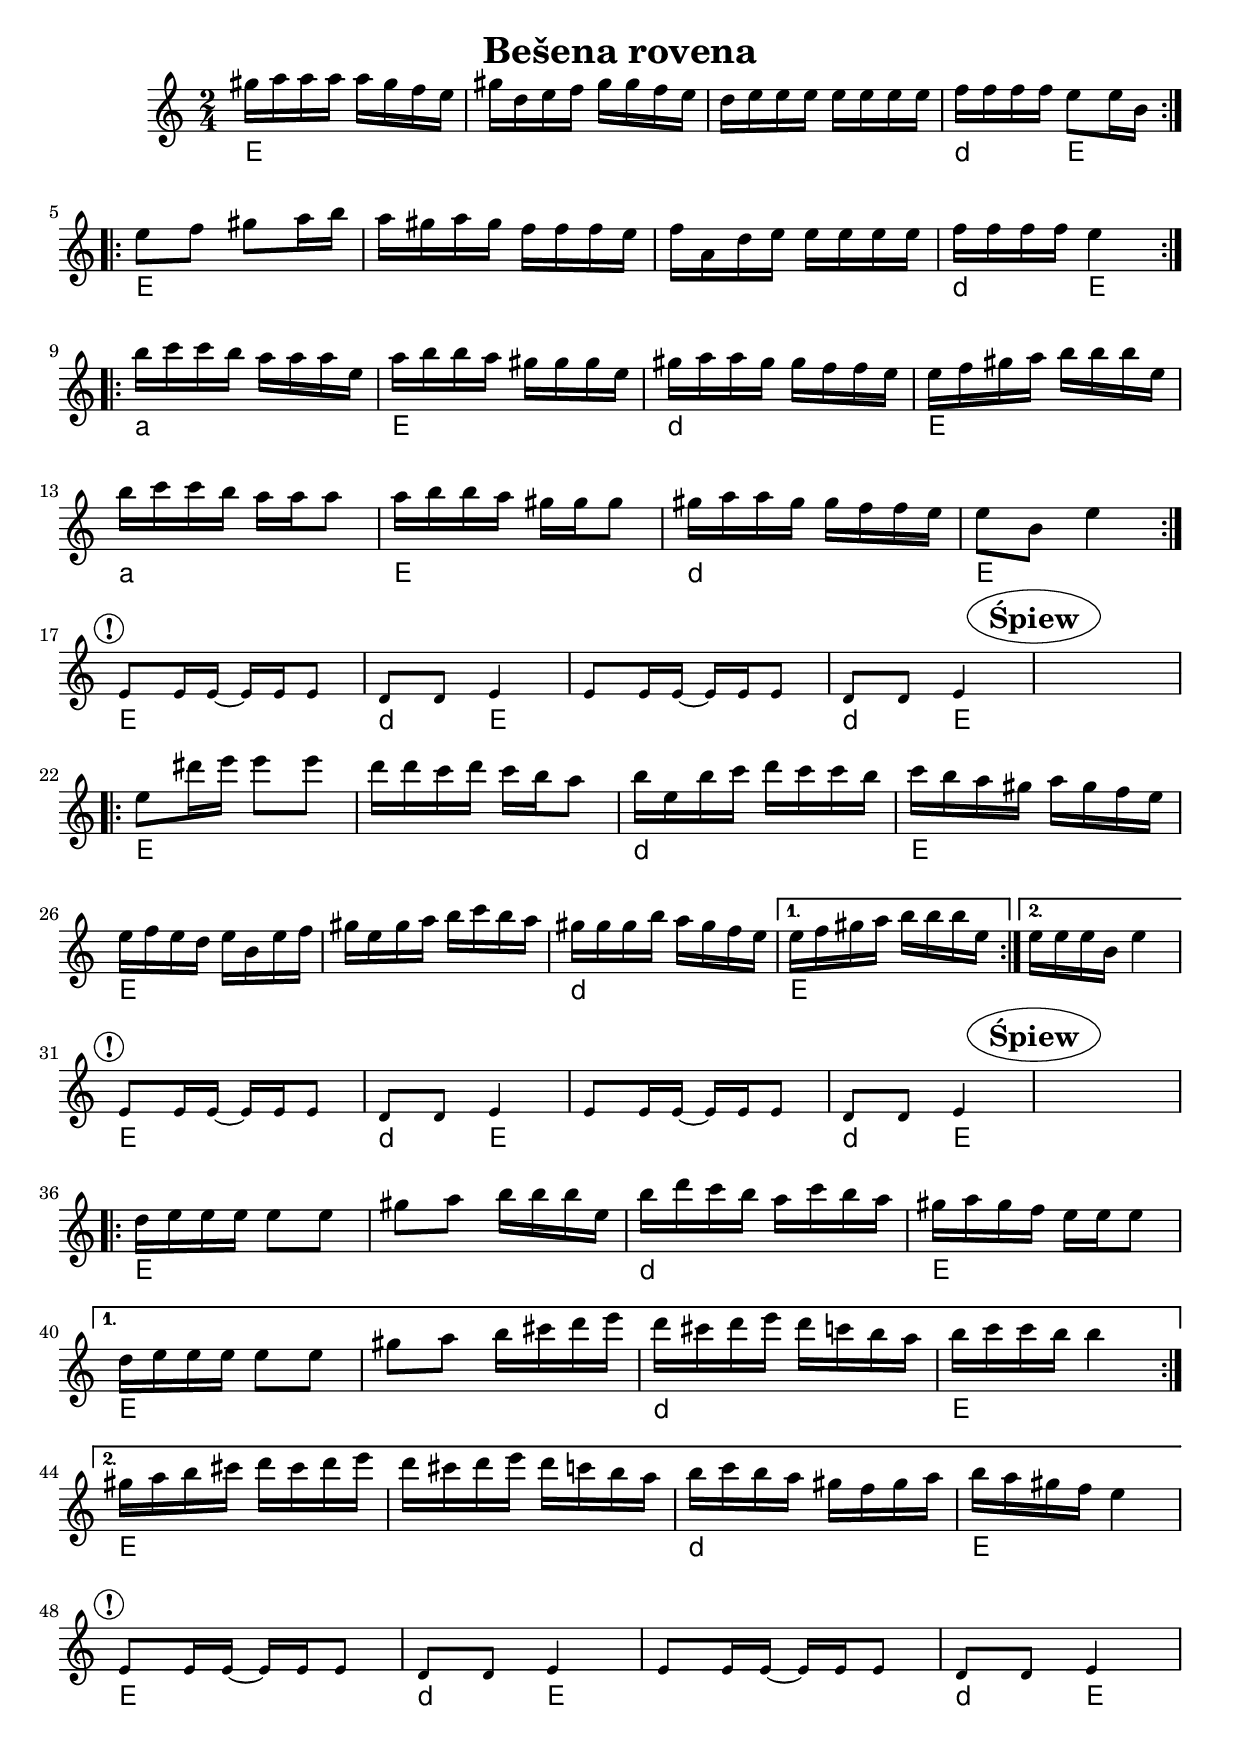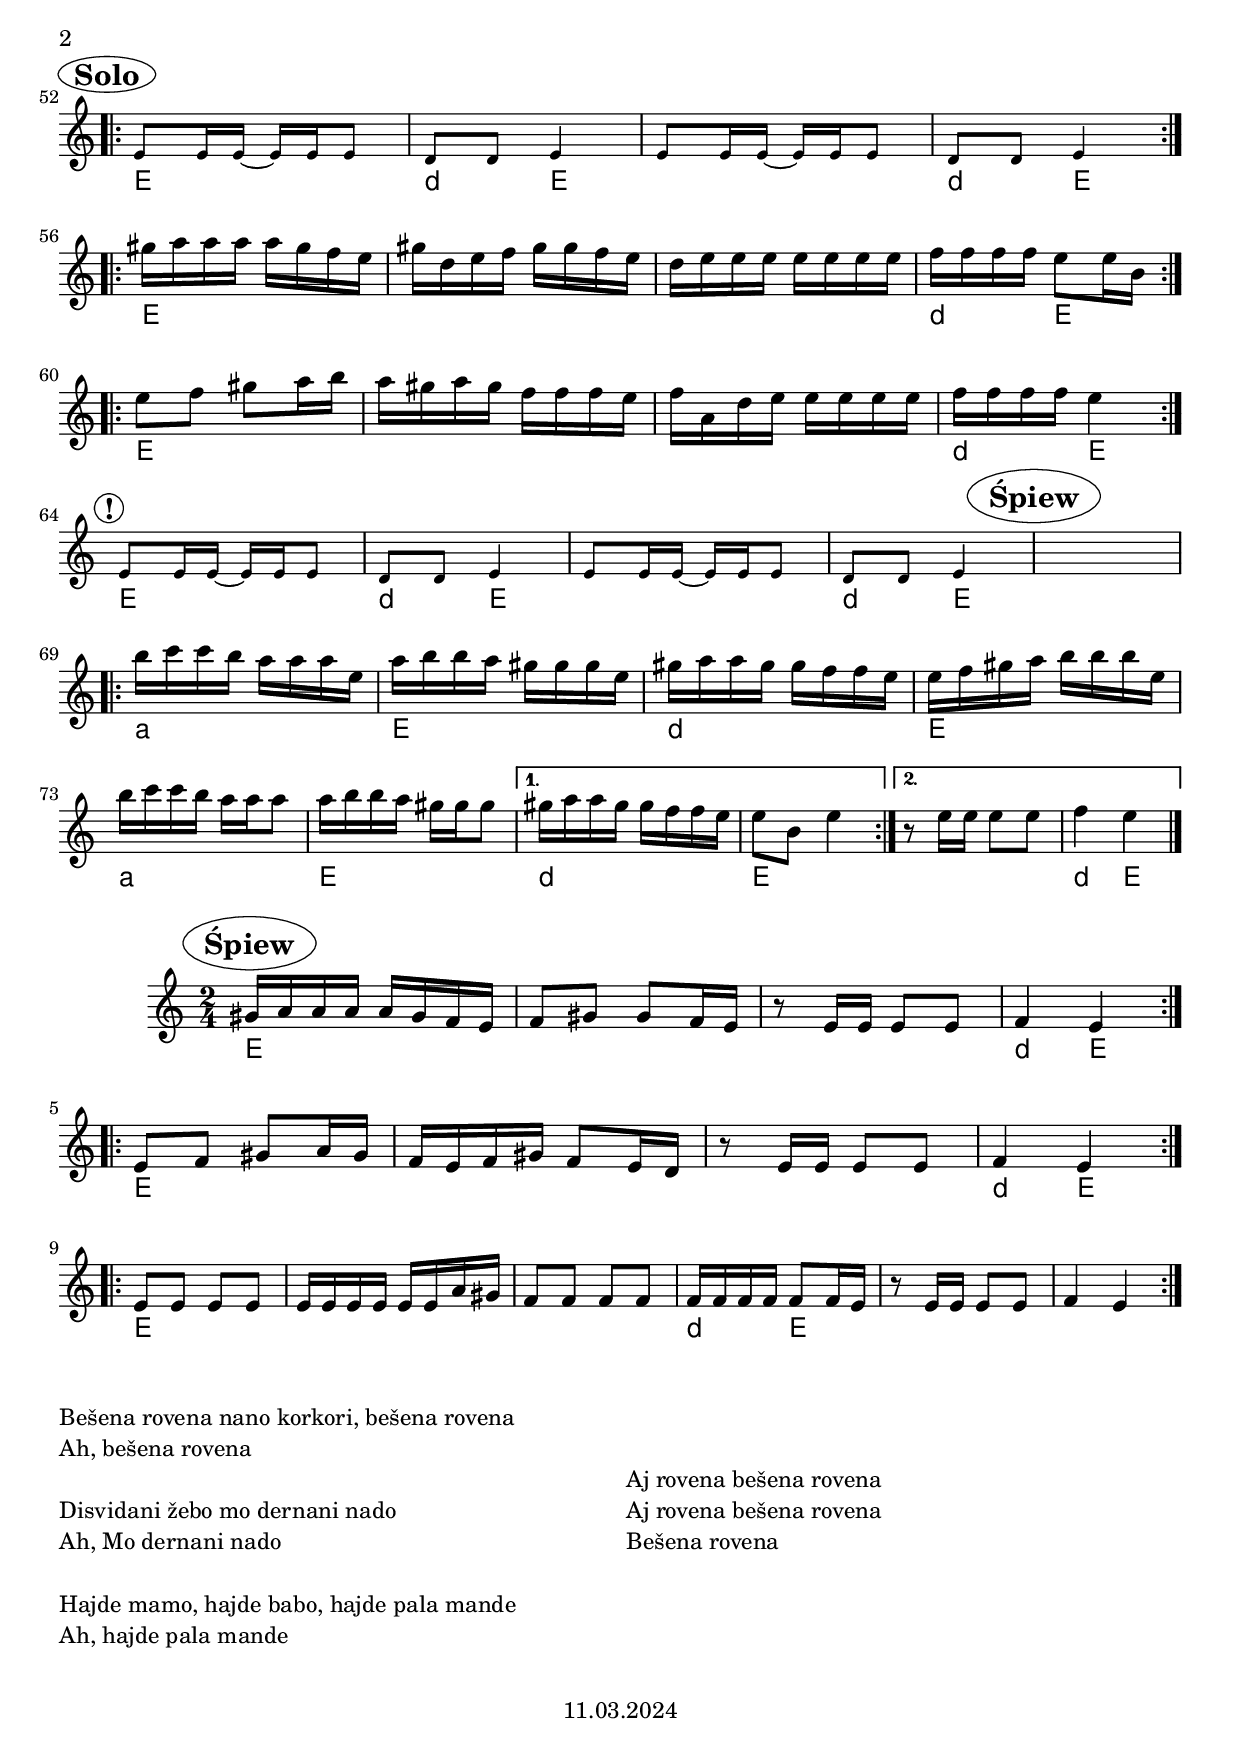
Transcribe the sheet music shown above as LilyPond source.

\version "2.22.1"
\include "deutsch.ly"

bandMelody = \relative c''' {
  \repeat volta 2 {
    gis16 a a a  a gis f e | gis d e f  gis gis f e |
    d e e e  e e e e | f f f f  e8 e16 h |
  }
  \repeat volta 2 {
    e8 f gis a16 h | a16 gis a gis  f f f e |
    f16 a, d e  e e e e | f f f f e4 |
  }
}
bandChords = \chordmode {
  e2 | e2 | e2 | d4:m e4 |
  e2 | e2 | e2 | d4:m e4 |
}

introMelody = \relative c' {
  \magnifyMusic 0.80 {
    e8 e16 e16~e16 e16 e8 | d8 d8 e4 |
    e8 e16 e16~e16 e16 e8 | d8 d8 e4 |
  }
}
introChords = \chordmode {
  e2 | d4:m e4 |
  e2 | d4:m e4 |
}

vocalMelody = \relative c'' {
  \clef treble
  \key a \minor
  \time 2/4

  \repeat volta 2 {
    gis16 a a a  a gis f e | f8 gis gis f16 e | r8 e16 e e8 e | f4 e |
  }
  \break
  \repeat volta 2 {
    e8 f gis a16 gis | f e f gis f8 e16 d | r8 e16 e e8 e | f4 e |
  }
  \break
  \repeat volta 2 {
    e8 e e e | e16 e e e e e a gis | f8 f f f | f16 f f f f8 f16 e | r8 e16 e e8 e | f4 e |
  }
}
vocalChords = \chordmode {
  \germanChords
  \set chordNameLowercaseMinor = ##t
  \set chordChanges = ##t

  e2 | e2 | e2 | d4:m e4 |
  e2 | e2 | e2 | d4:m e4 |
  e2 | e2 | e2 | d4:m e4 |
}

melody = \relative c''' {
  \clef treble
  \key a \minor
  \time 2/4

  \bandMelody
  \break

  \repeat volta 2 {
    h16 c c h  a a a e | a h h a  gis gis gis e |
    gis16 a a gis  gis f f e | e f gis a  h h h e, |
    h'16 c c h  a a a8 | a16 h h a  gis gis gis8 |
    gis16 a a gis  gis f f e | e8 h e4 |
  }
  \break

  \mark \markup { \circle { \bold ! } }
  \introMelody
  \mark \markup { \ellipse { \bold Śpiew } }
  s2
  \break

  \repeat volta 2 {
    e8 dis'16 e e8 e | d16 d c d c h a8 | h16 e, h' c d c c h | c h a gis a gis f e |
    e16 f e d e h e f | gis e gis a h c h a | gis gis gis h a gis f e |
  }
  \alternative {{
    e16 f gis a h h h e, |
  }{
    e16 e e h e4 |
  }}
  \break

  \mark \markup { \circle { \bold ! } }
  \introMelody
  \mark \markup { \ellipse { \bold Śpiew } }
  s2 |
  \break

  \repeat volta 2 {
    d16 e e e e8 e | gis8 a h16 h h e, | h'16 d c h  a c h a | gis a gis f e e e8 |
    \break
  }
  \alternative {{
    d16 e e e e8 e | gis8 a h16 cis d e | d cis d e  d c h a | h c c h h4 |
  } {
    gis16 a h cis  d cis d e | d cis d e  d c h a | h c h a  gis f gis a | h a gis f e4 |
  }}
  \break

  \mark \markup { \circle { \bold ! } }
  \introMelody
  \break

  \mark \markup { \ellipse { \bold Solo } }
  \repeat volta 4 {
    \introMelody
  }
  \break

  \bandMelody
  \break

  \mark \markup { \circle { \bold ! } }
  \introMelody
  \mark \markup { \ellipse { \bold Śpiew } }
  s2 |
  \break

  \repeat volta 2 {
    h'16 c c h  a a a e | a h h a  gis gis gis e |
    gis16 a a gis  gis f f e | e f gis a  h h h e, |
    h'16 c c h  a a a8 | a16 h h a  gis gis gis8 |
  }
  \alternative {
    { gis16 a a gis  gis f f e | e8 h e4 | }
    { r8 e16 e e8 e | f4 e | \bar "|." }
  }
}

melodyChords = \chordmode {
  \germanChords
  \set chordNameLowercaseMinor = ##t
  \set chordChanges = ##t

  \bandChords

  a2:m | e2 | d2:m | e2 |
  a2:m | e2 | d2:m | e2 |

  \introChords
  s2

  e2 | e2 | d2:m | e2 |
  e2 | e2 | d2:m |
  e2 |
  e2 |

  \introChords
  s2

  e2 | e2 | d2:m | e2 |
  e2 | e2 | d2:m | e2 |
  e2 | e2 | d2:m | e2 |

  \introChords

  \introChords

  \bandChords
  \introChords
  s2

  a2:m | e2 | d2:m | e2 |
  a2:m | e2 |
  d2:m | e2 |
  e2 | d4:m e4 |
}


\header{
  title = "Bešena rovena"
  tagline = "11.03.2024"
}
\score {
  <<
    \new Staff \melody
    \new ChordNames \melodyChords
  >>
}
\score {
  <<
    \new Staff
      \mark \markup { \ellipse { \bold Śpiew } }
      \vocalMelody
    \new ChordNames \vocalChords
  >>
}

\markup {
  \column {
    \line { Bešena rovena nano korkori, bešena rovena }
    \line { Ah, bešena rovena }

    \null

    \line { Disvidani žebo mo dernani nado }
    \line { Ah, Mo dernani nado }

    \null

    \line { Hajde mamo, hajde babo, hajde pala mande }
    \line { Ah, hajde pala mande }
  }

  \hspace #10
  \column {
    \line { \null }
    \line { \null }

    \line { Aj rovena bešena rovena }
    \line { Aj rovena bešena rovena }
    \line { Bešena rovena }
  }
}
